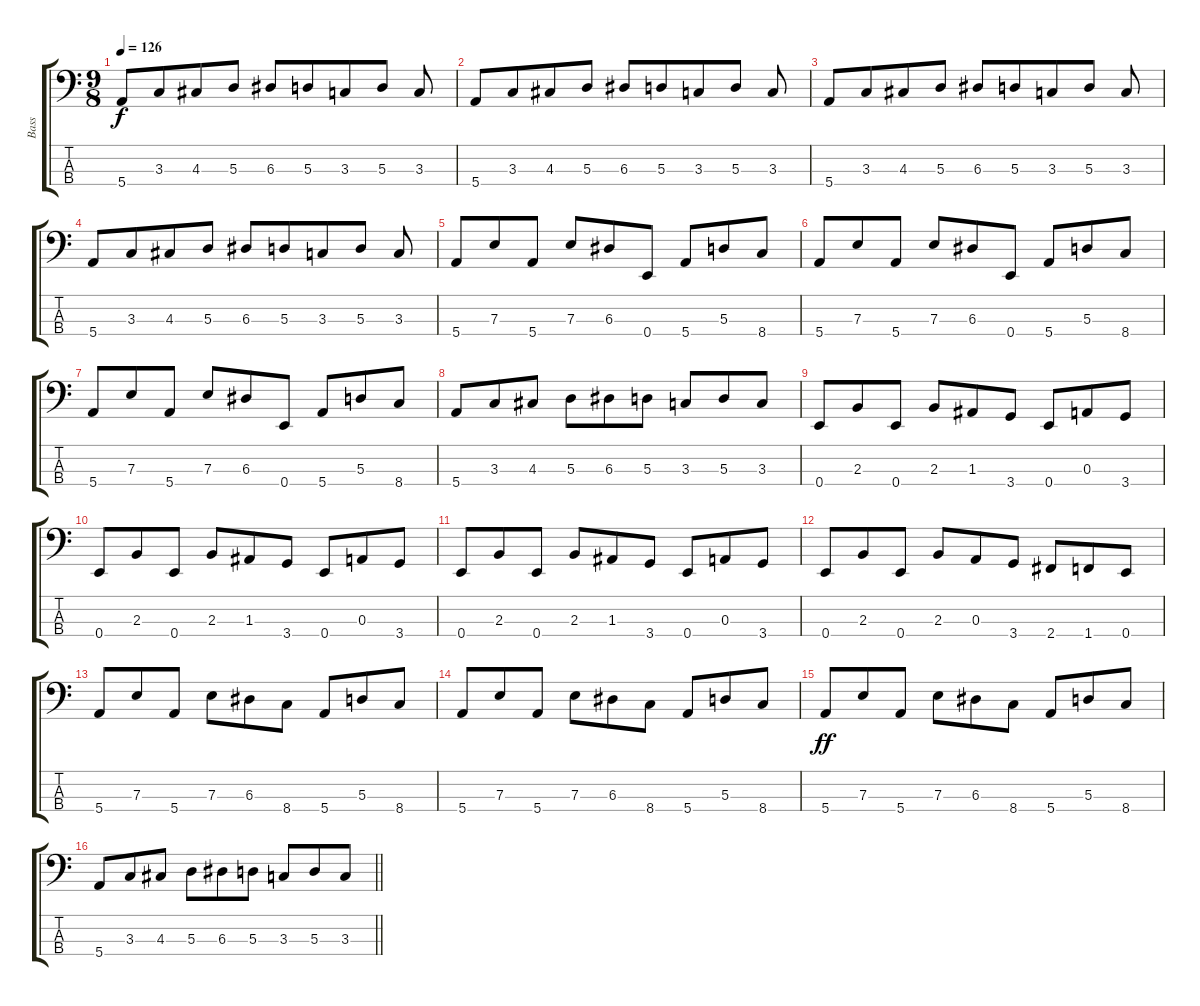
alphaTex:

\track ("Bass" "Bass") {instrument electricbassfinger}
\staff {score tabs}
\tuning (G2 D2 A1 E1) {hide}
\ts (9 8)
\tempo 126
\clef f4
\ks c
5.4.8{dy f} 3.3.8 4.3.8{beam merge} 5.3.8{beam split} 6.3.8 5.3.8{beam merge} 3.3.8 5.3.8{beam split} 3.3.8 |
5.4.8 3.3.8 4.3.8{beam merge} 5.3.8{beam split} 6.3.8 5.3.8{beam merge} 3.3.8 5.3.8{beam split} 3.3.8 |
5.4.8 3.3.8 4.3.8{beam merge} 5.3.8{beam split} 6.3.8 5.3.8{beam merge} 3.3.8 5.3.8{beam split} 3.3.8 |
5.4.8 3.3.8 4.3.8{beam merge} 5.3.8{beam split} 6.3.8 5.3.8{beam merge} 3.3.8 5.3.8{beam split} 3.3.8 |
5.4.8 7.3.8 5.4.8 7.3.8 6.3.8 0.4.8 5.4.8 5.3.8 8.4.8 |
5.4.8 7.3.8 5.4.8 7.3.8 6.3.8 0.4.8 5.4.8 5.3.8 8.4.8 |
5.4.8 7.3.8 5.4.8 7.3.8 6.3.8 0.4.8 5.4.8 5.3.8 8.4.8 |
5.4.8 3.3.8 4.3.8 5.3.8 6.3.8 5.3.8 3.3.8 5.3.8 3.3.8 |
0.4.8 2.3.8 0.4.8 2.3.8 1.3.8 3.4.8 0.4.8 0.3.8 3.4.8 |
0.4.8 2.3.8 0.4.8 2.3.8 1.3.8 3.4.8 0.4.8 0.3.8 3.4.8 |
0.4.8 2.3.8 0.4.8 2.3.8 1.3.8 3.4.8 0.4.8 0.3.8 3.4.8 |
0.4.8 2.3.8 0.4.8 2.3.8 0.3.8 3.4.8 2.4.8 1.4.8 0.4.8 |
5.4.8 7.3.8 5.4.8 7.3.8 6.3.8 8.4.8 5.4.8 5.3.8 8.4.8 |
5.4.8 7.3.8 5.4.8 7.3.8 6.3.8 8.4.8 5.4.8 5.3.8 8.4.8 |
5.4.8{dy ff} 7.3.8 5.4.8 7.3.8 6.3.8 8.4.8 5.4.8 5.3.8 8.4.8 |
\barLineRight lightlight
5.4.8 3.3.8 4.3.8 5.3.8 6.3.8 5.3.8 3.3.8 5.3.8 3.3.8
